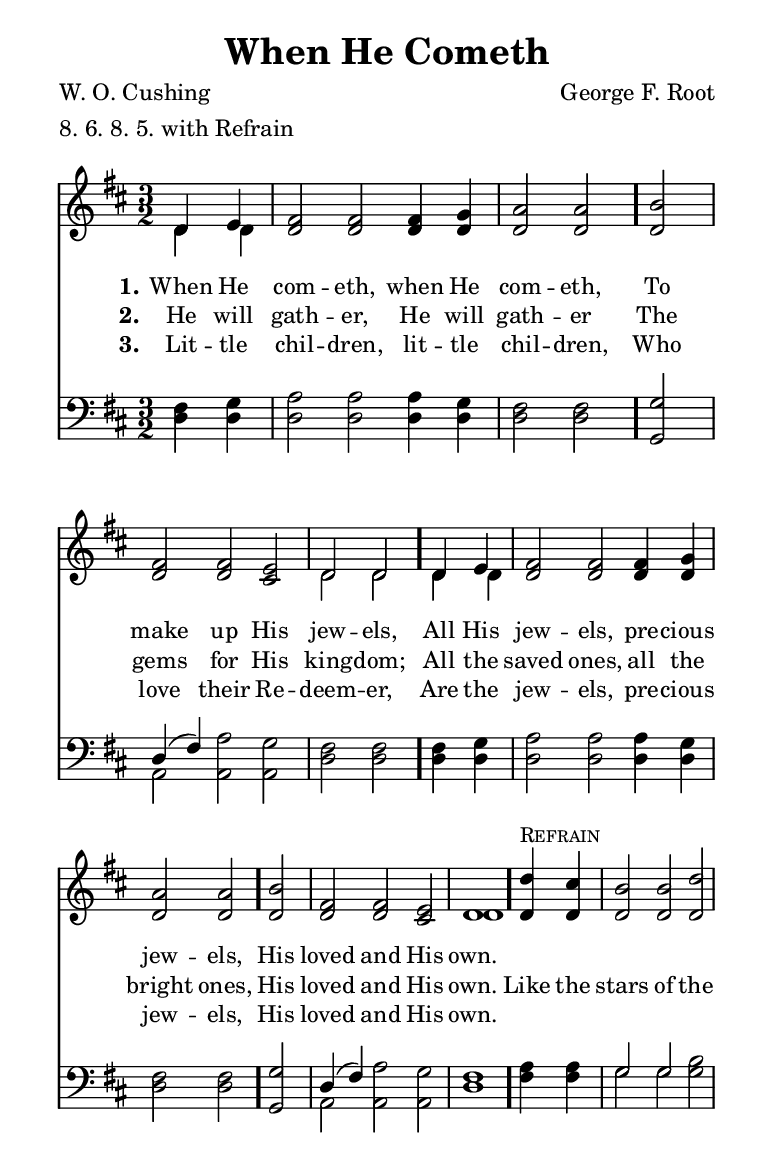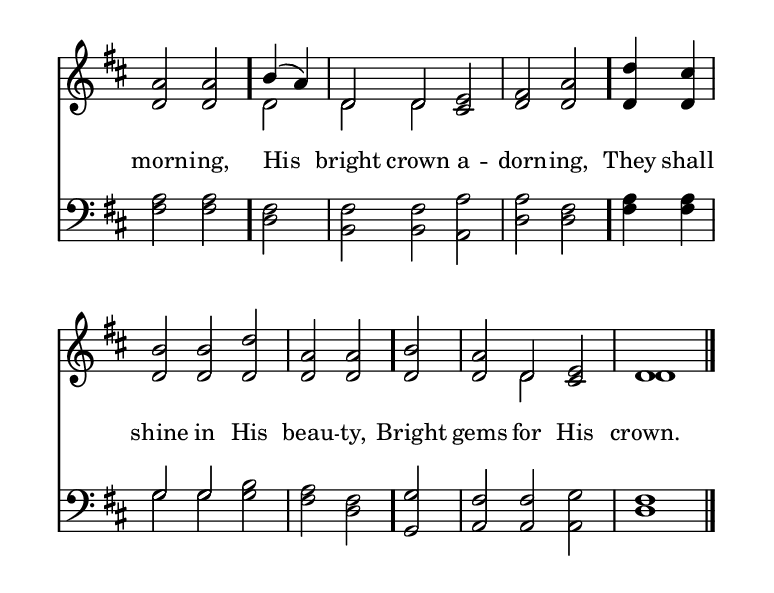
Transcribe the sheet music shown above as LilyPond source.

\include "common/global.ily"
\paper {
  \include "common/paper.ily"
}

\header{
  %children
  hymnnumber = "367"
  title = "When He Cometh"
  tunename = "Jewels"
  meter = "8. 6. 8. 5. with Refrain"
  poet = "W. O. Cushing"
  composer = "George F. Root"
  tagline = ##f
}

global = {
  \include "common/overrides.ily"
  \override Staff.TimeSignature.style = #'numbered
  \time 3/2
  \override Score.MetronomeMark.transparent = ##t % hide all fermata changes too
  \tempo 2=90
  \key d \major
  \partial 2
  \autoBeamOff
}

notesSoprano = {
\global
\relative c' {

  d4 e | fis2 fis fis4 g | a2 a
  b2 | fis fis e | d d
  d4 e | fis2 fis fis4 g | a2 a
  b2 | fis fis e | d1

  d'4^\markup { \small \caps "Refrain" } cis | b2 b d | a a
  b4( a) | d,2 d e | fis a
  d4 cis | b2 b d | a a
  b2 | a d, e | d1

  \bar "|."

}
}

notesAlto = {
\global
\relative e' {

  d4 d | d2 d d4 d | d2 d
  d2 | d d cis | d d
  d4 d | d2 d d4 d | d2 d
  d2 | d d cis | d1

  d4 d | d2 d d | d d
  d2 | d d cis | d d
  d4 d | d2 d d | d d
  d2 | d d cis | d1

}
}

notesTenor = {
\global
\relative a {

  fis4 g | a2 a a4 g | fis2 fis
  g2 | d4( fis) a2 g | fis2 fis
  fis4 g | a2 a a4 g | fis2 fis
  g2 | d4( fis) a2 g | fis1

  a4 a | g2 g b | a a
  fis | fis fis a | a fis
  a4 a | g2 g b | a fis
  g2 | fis fis g | fis1

}
}

notesBass = {
\global
\relative f {

  d4 d | d2 d d4 d | d2 d
  g,2 | a a a | d d
  d4 d | d2 d d4 d | d2 d
  g,2 | a a a | d1

  fis4 fis | g2 g g | fis fis
  d2 | b b a | d d
  fis4 fis | g2 g g | fis d
  g,2 | a a a | d1

}
}

Refrain = \lyricmode {

Like the stars of the morn -- ing, \bar "."
His bright crown a -- dorn -- ing, \bar "."
They shall shine in His beau -- ty, \bar "."
Bright gems for His crown. \bar "."

}

wordsA = \lyricmode {
\set stanza = "1."

When He com -- eth, when He com -- eth, \bar "."
To make up His jew -- els, \bar "."
All His jew -- els, pre -- cious jew -- els, \bar "."
His loved and His own. \bar "."

}

wordsB = \lyricmode {
\set stanza = "2."

He will gath -- er, He will gath -- er
The gems for His king -- dom;
All the saved ones, all the bright ones,
His loved and His own.

\Refrain

}

wordsC = \lyricmode {
\set stanza = "3."

Lit -- tle chil -- dren, lit -- tle chil -- dren, % original has "child -- ren"
Who love their Re -- deem -- er,
Are the jew -- els, pre -- cious jew -- els,
His loved and His own.

}

\score {
  \context ChoirStaff <<
    \context Staff = upper <<
      \set Staff.autoBeaming = ##f
      \set ChoirStaff.systemStartDelimiter = #'SystemStartBar
      \set ChoirStaff.printPartCombineTexts = ##f
      \partcombine #'(2 . 11) \notesSoprano \notesAlto
      \context NullVoice = sopranos { \voiceOne << \notesSoprano >> }
      \context Lyrics = one   \lyricsto sopranos \wordsA
      \context Lyrics = two   \lyricsto sopranos \wordsB
      \context Lyrics = three \lyricsto sopranos \wordsC
    >>
    \context Staff = men <<
      \set Staff.autoBeaming = ##f
      \clef bass
      \set ChoirStaff.printPartCombineTexts = ##f
      \partcombine #'(2 . 11) \notesTenor \notesBass
    >>
  >>
  \layout {
    \include "common/layout.ily"
  }
  #(cond ((ly:get-option 'eog-midi-permitted) #{ \midi{
    \include "common/midi.ily"
  } #}))
}

\version "2.19.49"  % necessary for upgrading to future LilyPond versions.

% vi:set et ts=2 sw=2 ai nocindent syntax=lilypond:
